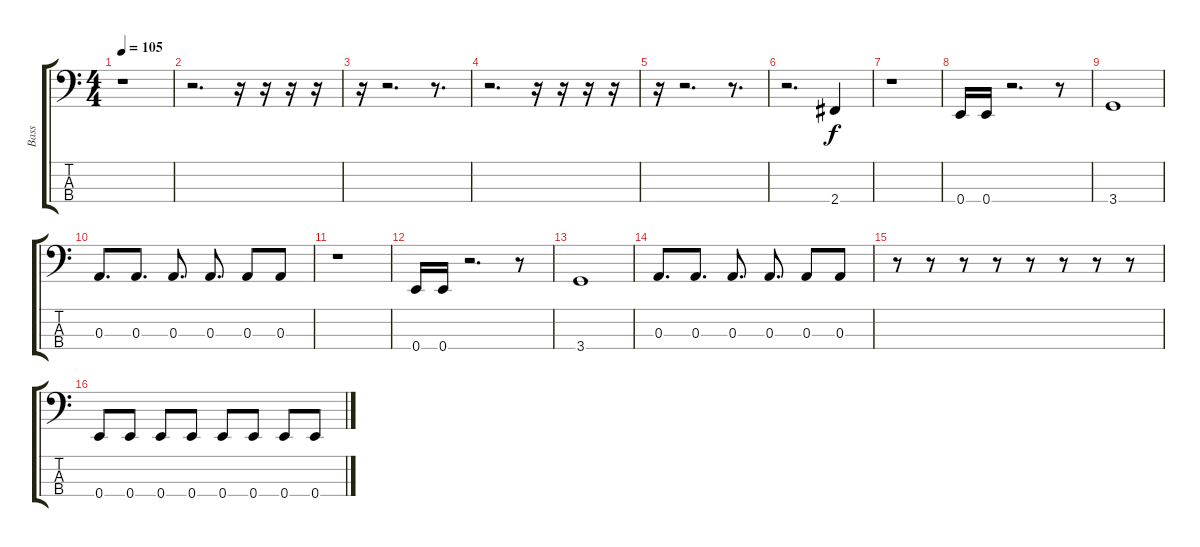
\track ("Bass" "Bass") {instrument electricbassfinger}
\staff {score tabs}
\tuning (G2 D2 A1 E1) {hide}
\ts (4 4)
\tempo 105
\clef f4
\ks c
r.1{dy f instrument electricbassfinger} |
r.2{d} r.16 r.16 r.16 r.16 |
r.16 r.2{d} r.8{d} |
r.2{d} r.16 r.16 r.16 r.16 |
r.16 r.2{d} r.8{d} |
r.2{d} 2.4.4 |
r.1 |
0.4.16 0.4.16 r.2{d} r.8 |
3.4.1 |
0.3.8{d} 0.3.8{d} 0.3.8{d} 0.3.8{d} 0.3.8 0.3.8 |
r.1 |
0.4.16 0.4.16 r.2{d} r.8 |
3.4.1 |
0.3.8{d} 0.3.8{d} 0.3.8{d} 0.3.8{d} 0.3.8 0.3.8 |
r.8 r.8 r.8 r.8 r.8 r.8 r.8 r.8 |
0.4.8 0.4.8 0.4.8 0.4.8 0.4.8 0.4.8 0.4.8 0.4.8
